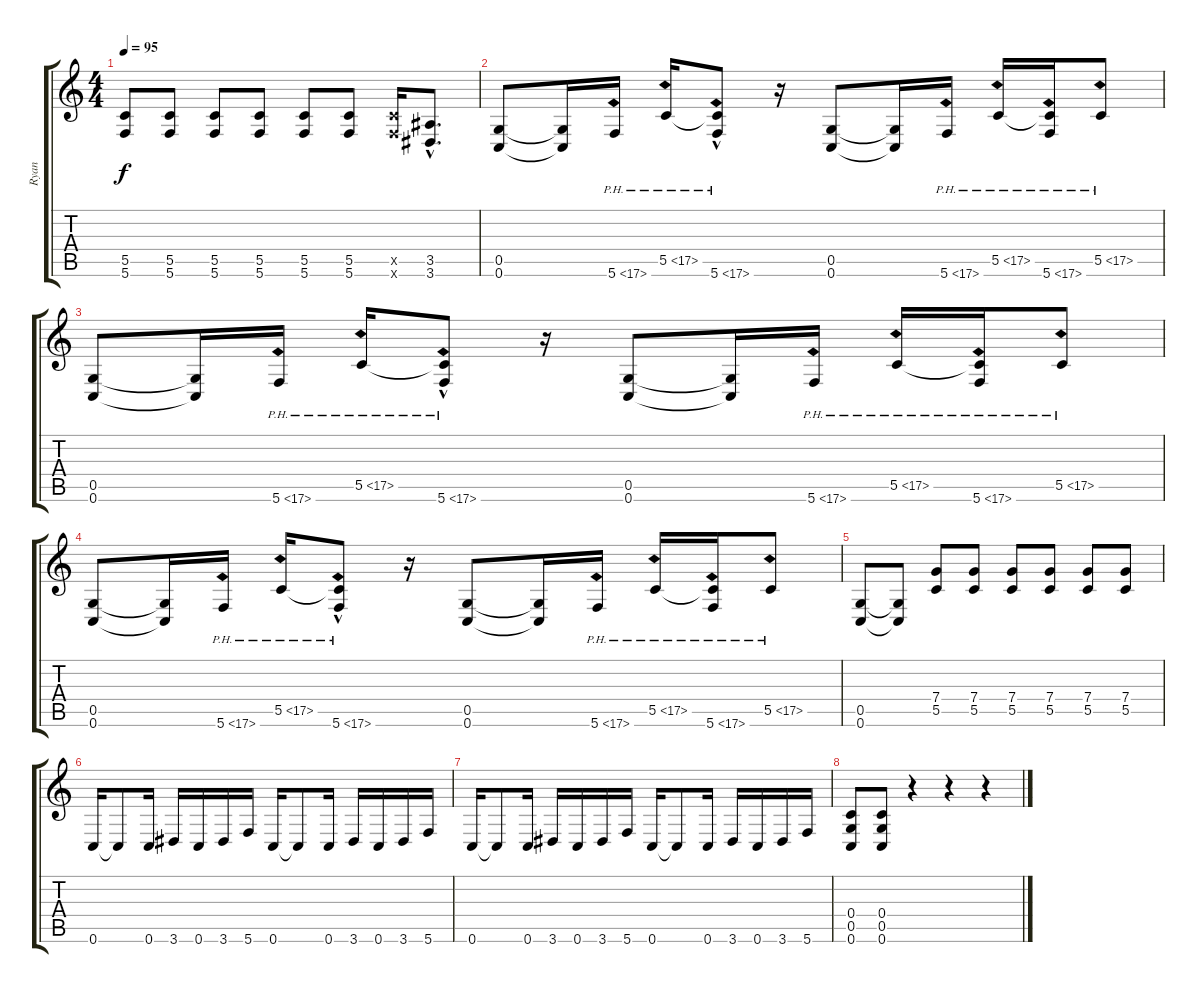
\track ("Ryan" "Ryan") {instrument distortionguitar}
\staff {score tabs}
\tuning (D4 B3 F3 C3 G2 C2) {hide}
\ts (4 4)
\tempo 95
\clef g2
\ks c
(5.5 5.6).8{dy f} (5.5 5.6).8 (5.5 5.6).8 (5.5 5.6).8 (5.5 5.6).8 (5.5 5.6).8 (5.5{x} 5.6{x}).16 (3.5{hac} 3.6{hac}).8{d} |
(0.5 0.6).8 (0.5{t} 0.6{t}).16 5.6{ph 12}.16{instrument guitarharmonics} 5.5{ph 12}.16 (5.5{t} 5.6{ph 12 hac}).8 r.16 (0.5 0.6).8{instrument distortionguitar} (0.5{t} 0.6{t}).16 5.6{ph 12}.16{instrument guitarharmonics} 5.5{ph 12}.16 (5.5{t} 5.6{ph 12}).16 5.5{ph 12}.8 |
(0.5 0.6).8{instrument distortionguitar} (0.5{t} 0.6{t}).16 5.6{ph 12}.16{instrument guitarharmonics} 5.5{ph 12}.16 (5.5{t} 5.6{ph 12 hac}).8 r.16 (0.5 0.6).8{instrument distortionguitar} (0.5{t} 0.6{t}).16 5.6{ph 12}.16{instrument guitarharmonics} 5.5{ph 12}.16 (5.5{t} 5.6{ph 12}).16 5.5{ph 12}.8 |
(0.5 0.6).8{instrument distortionguitar} (0.5{t} 0.6{t}).16 5.6{ph 12}.16{instrument guitarharmonics} 5.5{ph 12}.16 (5.5{t} 5.6{ph 12 hac}).8 r.16 (0.5 0.6).8{instrument distortionguitar} (0.5{t} 0.6{t}).16 5.6{ph 12}.16{instrument guitarharmonics} 5.5{ph 12}.16 (5.5{t} 5.6{ph 12}).16 5.5{ph 12}.8 |
(0.5 0.6).8{instrument distortionguitar} (0.5{t} 0.6{t}).8 (7.4 5.5).8 (7.4 5.5).8 (7.4 5.5).8 (7.4 5.5).8 (7.4 5.5).8 (7.4 5.5).8 |
0.6.16 0.6{t}.8 0.6.16 3.6.16 0.6.16 3.6.16 5.6.16 0.6.16 0.6{t}.8 0.6.16 3.6.16 0.6.16 3.6.16 5.6.16 |
0.6.16 0.6{t}.8 0.6.16 3.6.16 0.6.16 3.6.16 5.6.16 0.6.16 0.6{t}.8 0.6.16 3.6.16 0.6.16 3.6.16 5.6.16 |
(0.4 0.5 0.6).8 (0.4 0.5 0.6).8 r.4 r.4 r.4
